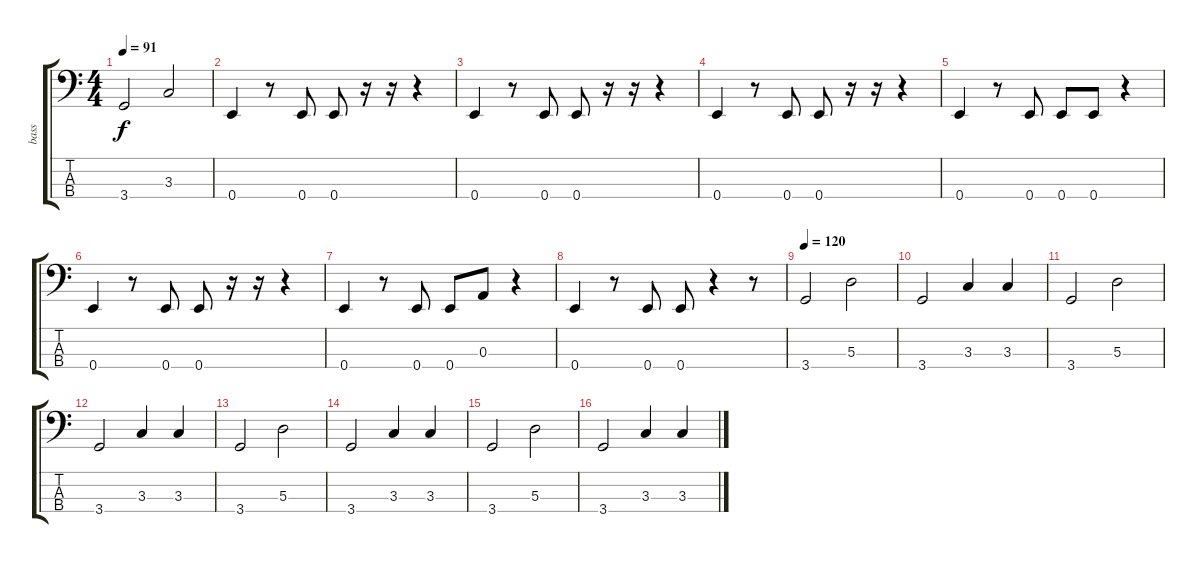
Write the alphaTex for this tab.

\track ("bass" "bass") {instrument slapbass1}
\staff {score tabs}
\tuning (G2 D2 A1 E1) {hide}
\ts (4 4)
\tempo 91
\clef f4
\ks c
3.4.2{dy f} 3.3.2 |
0.4.4 r.8 0.4.8 0.4.8 r.16 r.16 r.4 |
0.4.4 r.8 0.4.8 0.4.8 r.16 r.16 r.4 |
0.4.4 r.8 0.4.8 0.4.8 r.16 r.16 r.4 |
0.4.4 r.8 0.4.8 0.4.8 0.4.8 r.4 |
0.4.4 r.8 0.4.8 0.4.8 r.16 r.16 r.4 |
0.4.4 r.8 0.4.8 0.4.8 0.3.8 r.4 |
0.4.4 r.8 0.4.8 0.4.8 r.4 r.8 |
\tempo 120
3.4.2 5.3.2 |
3.4.2 3.3.4 3.3.4 |
3.4.2 5.3.2 |
3.4.2 3.3.4 3.3.4 |
3.4.2 5.3.2 |
3.4.2 3.3.4 3.3.4 |
3.4.2 5.3.2 |
3.4.2 3.3.4 3.3.4
